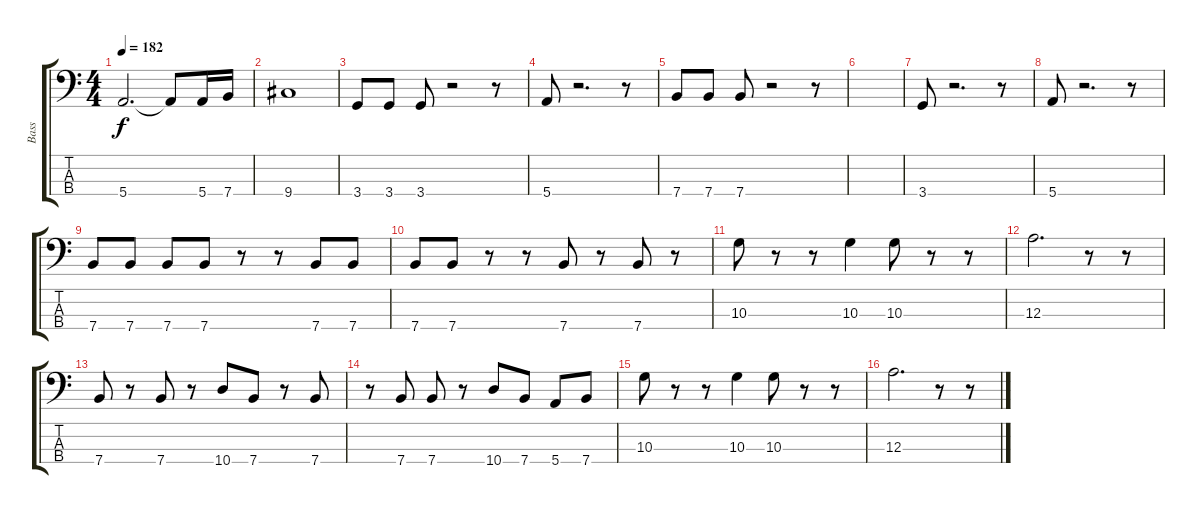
\track ("Bass" "Bass") {instrument electricbassfinger}
\staff {score tabs}
\tuning (G2 D2 A1 E1) {hide}
\ts (4 4)
\tempo 182
\clef f4
\ks c
5.4.2{d dy f} 5.4{t}.8 5.4.16 7.4.16 |
9.4.1 |
3.4.8 3.4.8 3.4.8 r.2 r.8 |
5.4.8 r.2{d} r.8 |
7.4.8 7.4.8 7.4.8 r.2 r.8 |
|
3.4.8 r.2{d} r.8 |
5.4.8 r.2{d} r.8 |
7.4.8 7.4.8 7.4.8 7.4.8 r.8 r.8 7.4.8 7.4.8 |
7.4.8 7.4.8 r.8 r.8 7.4.8 r.8 7.4.8 r.8 |
10.3.8 r.8 r.8 10.3.4 10.3.8 r.8 r.8 |
12.3.2{d} r.8 r.8 |
7.4.8 r.8 7.4.8 r.8 10.4.8 7.4.8 r.8 7.4.8 |
r.8 7.4.8 7.4.8 r.8 10.4.8 7.4.8 5.4.8 7.4.8 |
10.3.8 r.8 r.8 10.3.4 10.3.8 r.8 r.8 |
12.3.2{d} r.8 r.8
